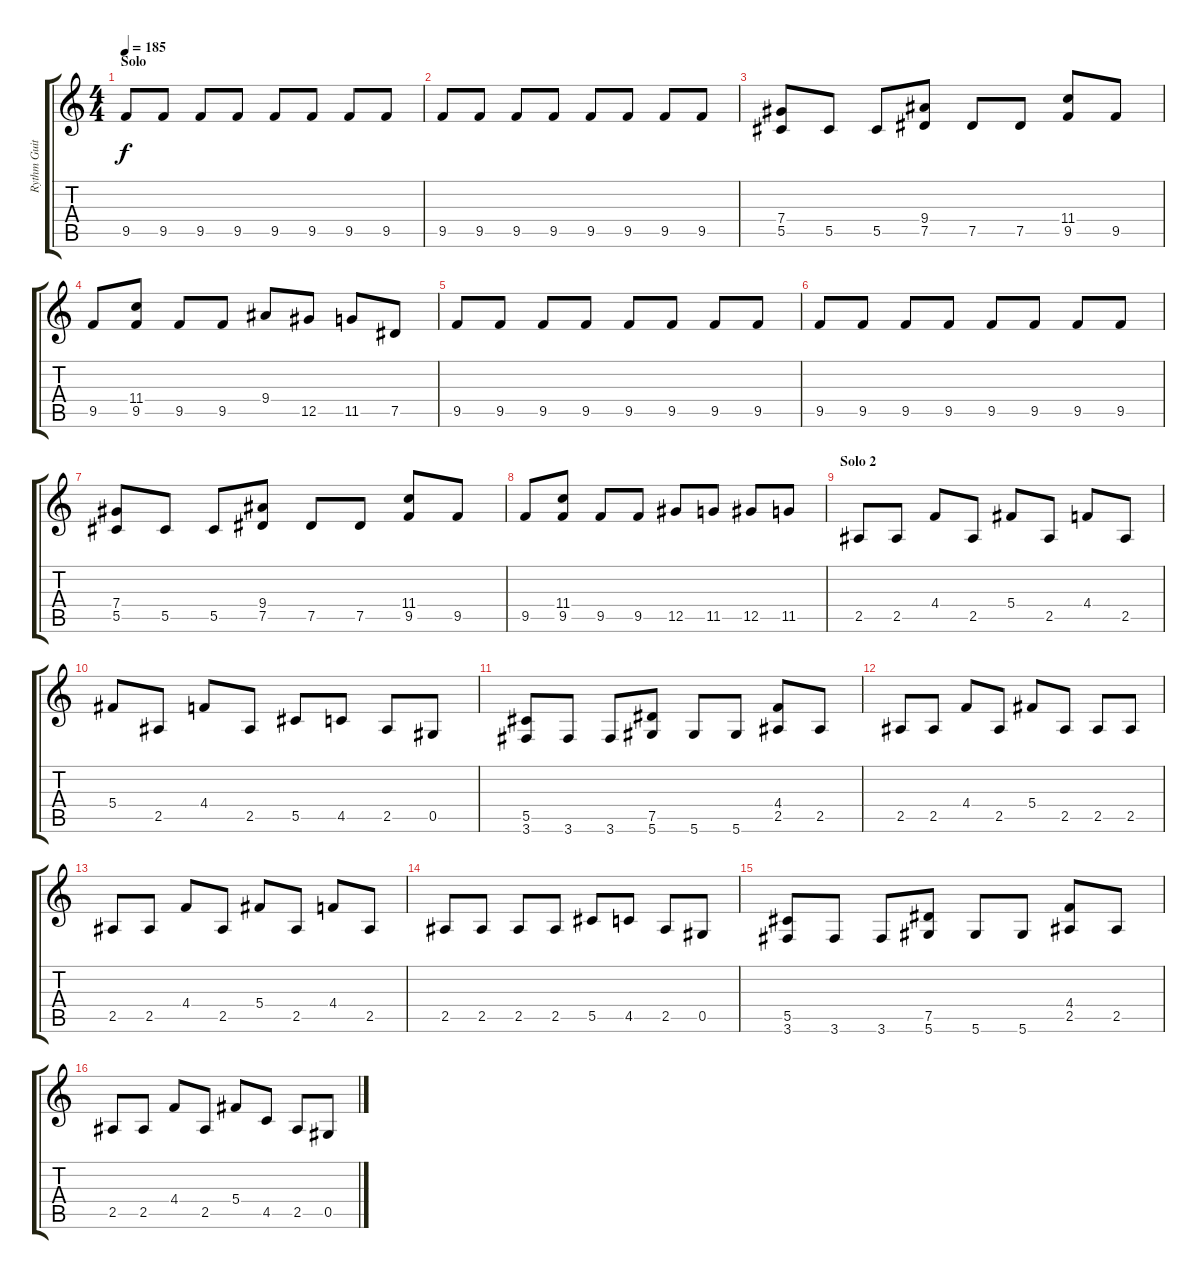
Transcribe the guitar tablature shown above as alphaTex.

\track ("Rythm Guitar 2 - Henjo Richter" "Rythm Guit") {instrument overdrivenguitar}
\staff {score tabs}
\tuning (Eb4 Bb3 Gb3 Db3 Ab2 Eb2) {hide}
\ts (4 4)
\section ("" "Solo")
\tempo 185
\clef g2
\ks c
9.5.8{dy f} 9.5.8 9.5.8 9.5.8 9.5.8 9.5.8 9.5.8 9.5.8 |
9.5.8 9.5.8 9.5.8 9.5.8 9.5.8 9.5.8 9.5.8 9.5.8 |
(7.4 5.5).8 5.5.8 5.5.8 (9.4 7.5).8 7.5.8 7.5.8 (11.4 9.5).8 9.5.8 |
9.5.8 (11.4 9.5).8 9.5.8 9.5.8 9.4.8 12.5.8 11.5.8 7.5.8 |
9.5.8 9.5.8 9.5.8 9.5.8 9.5.8 9.5.8 9.5.8 9.5.8 |
9.5.8 9.5.8 9.5.8 9.5.8 9.5.8 9.5.8 9.5.8 9.5.8 |
(7.4 5.5).8 5.5.8 5.5.8 (9.4 7.5).8 7.5.8 7.5.8 (11.4 9.5).8 9.5.8 |
9.5.8 (11.4 9.5).8 9.5.8 9.5.8 12.5.8 11.5.8 12.5.8 11.5.8 |
\section ("" "Solo 2")
2.5.8 2.5.8 4.4.8 2.5.8 5.4.8 2.5.8 4.4.8 2.5.8 |
5.4.8 2.5.8 4.4.8 2.5.8 5.5.8 4.5.8 2.5.8 0.5.8 |
(5.5 3.6).8 3.6.8 3.6.8 (7.5 5.6).8 5.6.8 5.6.8 (4.4 2.5).8 2.5.8 |
2.5.8 2.5.8 4.4.8 2.5.8 5.4.8 2.5.8 2.5.8 2.5.8 |
2.5.8 2.5.8 4.4.8 2.5.8 5.4.8 2.5.8 4.4.8 2.5.8 |
2.5.8 2.5.8 2.5.8 2.5.8 5.5.8 4.5.8 2.5.8 0.5.8 |
(5.5 3.6).8 3.6.8 3.6.8 (7.5 5.6).8 5.6.8 5.6.8 (4.4 2.5).8 2.5.8 |
2.5.8 2.5.8 4.4.8 2.5.8 5.4.8 4.5.8 2.5.8 0.5.8
